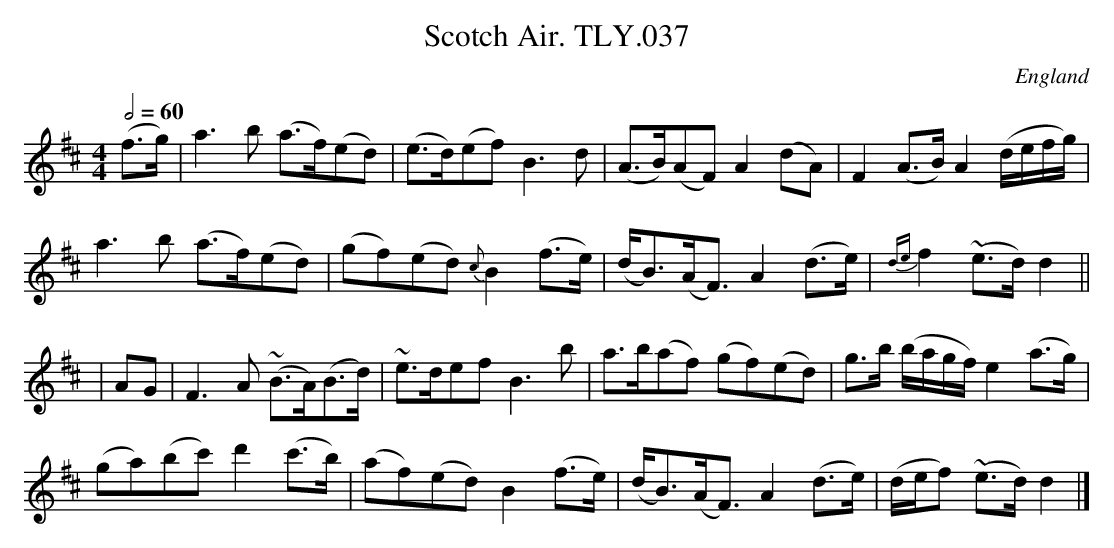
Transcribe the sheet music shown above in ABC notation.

X:1
T:Scotch Air. TLY.037
M:4/4
L:1/8
Q:1/2=60
O:England
K:D major
(f>g)|a3 b (a>f)(ed)|(e>d)(ef)B3 d|\
(A>B)(AF) A2 (dA)|F2 (A>B)A2 (d/e/f/g/)|!
a3 b (a>f)(ed)|(gf)(ed) {c}B2 (f>e)|\
(d<B)(A<F) A2 (d>e)|{de}f2 (~e>d)d2||!
|AG|F3 A (~B>A)(B>d)|~e>def B3 b|\
a>b(af) (gf)(ed)|g>b (b/a/g/f/) e2 (a>g)|!
(ga)(bc') d'2 (c'>b)|(af)(ed) B2 (f>e)|\
(d<B)(A<F) A2 (d>e)|(d/e/f) (~e>d) d2|]
